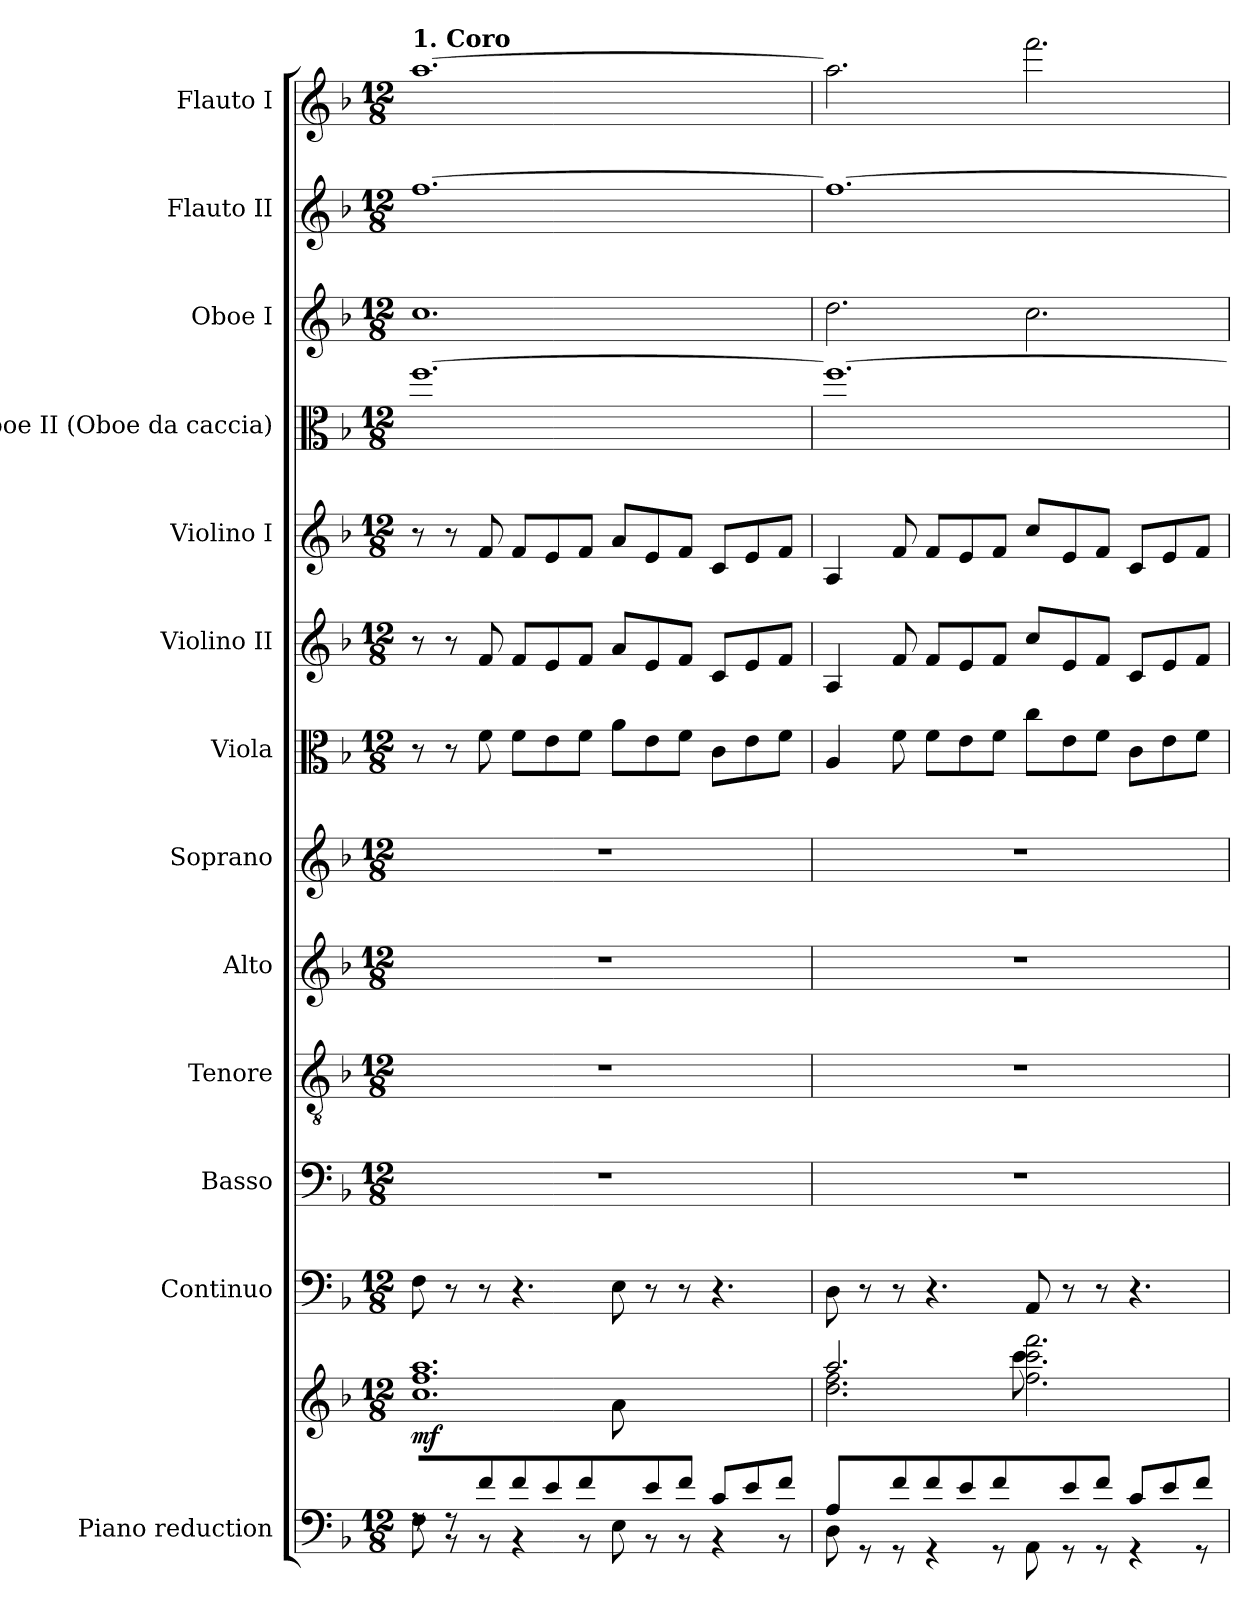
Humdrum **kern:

**kern	**kern	**dynam	**kern	**kern	**kern	**kern	**kern	**kern	**kern	**kern	**kern	**kern	**kern	**kern
*part13	*part13	*part13	*part12	*part11	*part10	*part9	*part8	*part7	*part6	*part5	*part4	*part3	*part2	*part1
*staff14	*staff13	*staff13/14	*staff12	*staff11	*staff10	*staff9	*staff8	*staff7	*staff6	*staff5	*staff4	*staff3	*staff2	*staff1
*I"Piano reduction	*	*	*I"Continuo	*I"Basso	*I"Tenore	*I"Alto	*I"Soprano	*I"Viola	*I"Violino II	*I"Violino I	*I"Oboe II (Oboe da caccia)	*I"Oboe I	*I"Flauto II	*I"Flauto I
*I'Pno	*	*	*	*	*	*	*	*I'Vla	*I'Vln	*I'Vln	*	*I'Ob	*I'Fl	*I'Fl
*clefF4	*clefG2	*	*clefF4	*clefF4	*clefGv2	*clefG2	*clefG2	*clefC3	*clefG2	*clefG2	*clefC3	*clefG2	*clefG2	*clefG2
*	*	*	*	*	*	*	*	*	*	*	*ITrd12c21	*	*	*
*k[b-]	*k[b-]	*	*k[b-]	*k[b-]	*k[b-]	*k[b-]	*k[b-]	*k[b-]	*k[b-]	*k[b-]	*k[b-]	*k[b-]	*k[b-]	*k[b-]
*M12/8	*M12/8	*	*M12/8	*M12/8	*M12/8	*M12/8	*M12/8	*M12/8	*M12/8	*M12/8	*M12/8	*M12/8	*M12/8	*M12/8
=1	=1	=1	=1	=1	=1	=1	=1	=1	=1	=1	=1	=1	=1	=1
*^	*^	*	*	*	*	*	*	*	*	*	*	*	*	*
!	!	!	!	!	!	!	!	!	!	!	!	!	!	!	!	!LO:TX:a:B:t=1. Coro
!	!	!	!	!LO:DY:b	!	!	!	!	!	!	!	!	!	!	!	!
8rF	8F\	1.cc 1.ff 1.aa	2.ryy	mf	8F\	1.r	1.r	1.r	1.r	8r	8r	8r	[1.f	1.cc	[1.ff	[1.aa
8rF	8r	.	.	.	8r	.	.	.	.	8r	8r	8r	.	.	.	.
8f/	8r	.	.	.	8r	.	.	.	.	8f\	8f/	8f/	.	.	.	.
8f/L	4r	.	.	.	4.r	.	.	.	.	8f\L	8f/L	8f/L	.	.	.	.
8e/	.	.	.	.	.	.	.	.	.	8e\	8e/	8e/	.	.	.	.
8f/J	8r	.	.	.	.	.	.	.	.	8f\J	8f/J	8f/J	.	.	.	.
8ryy	8E\	.	8a\L	.	8E\	.	.	.	.	8a\L	8a/L	8a/L	.	.	.	.
8e/	8r	.	2ryy	.	8r	.	.	.	.	8e\	8e/	8e/	.	.	.	.
8f/J	8r	.	.	.	8r	.	.	.	.	8f\J	8f/J	8f/J	.	.	.	.
8c/L	4r	.	.	.	4.r	.	.	.	.	8c\L	8c/L	8c/L	.	.	.	.
8e/	.	.	.	.	.	.	.	.	.	8e\	8e/	8e/	.	.	.	.
8f/J	8r	.	8ryy	.	.	.	.	.	.	8f\J	8f/J	8f/J	.	.	.	.
=2	=2	=2	=2	=2	=2	=2	=2	=2	=2	=2	=2	=2	=2	=2	=2	=2
*	*	*	*^	*	*	*	*	*	*	*	*	*	*	*	*	*
4A/	8D\	2.aa/	2.dd\ 2.ff\	2.ryy	.	8D\	1.r	1.r	1.r	1.r	4A/	4A/	4A/	1.f_	2.dd\	1.ff_	2.aa\]
.	8r	.	.	.	.	8r	.	.	.	.	.	.	.	.	.	.	.
8f/	8r	.	.	.	.	8r	.	.	.	.	8f\	8f/	8f/	.	.	.	.
8f/L	4r	.	.	.	.	4.r	.	.	.	.	8f\L	8f/L	8f/L	.	.	.	.
8e/	.	.	.	.	.	.	.	.	.	.	8e\	8e/	8e/	.	.	.	.
8f/J	8r	.	.	.	.	.	.	.	.	.	8f\J	8f/J	8f/J	.	.	.	.
8ryy	8AA\	2.ff\ 2.ccc\ 2.fff\	2.ryy	8ccc\L	.	8AA/	.	.	.	.	8cc\L	8cc/L	8cc/L	.	2.cc\	.	2.fff\
8e/	8r	.	.	2ryy	.	8r	.	.	.	.	8e\	8e/	8e/	.	.	.	.
8f/J	8r	.	.	.	.	8r	.	.	.	.	8f\J	8f/J	8f/J	.	.	.	.
8c/L	4r	.	.	.	.	4.r	.	.	.	.	8c\L	8c/L	8c/L	.	.	.	.
8e/	.	.	.	.	.	.	.	.	.	.	8e\	8e/	8e/	.	.	.	.
8f/J	8r	.	.	8ryy	.	.	.	.	.	.	8f\J	8f/J	8f/J	.	.	.	.
*v	*v	*	*	*	*	*	*	*	*	*	*	*	*	*	*	*	*
*	*v	*v	*v	*	*	*	*	*	*	*	*	*	*	*	*	*
=	=	=	=	=	=	=	=	=	=	=	=	=	=	=
*-	*-	*-	*-	*-	*-	*-	*-	*-	*-	*-	*-	*-	*-	*-
